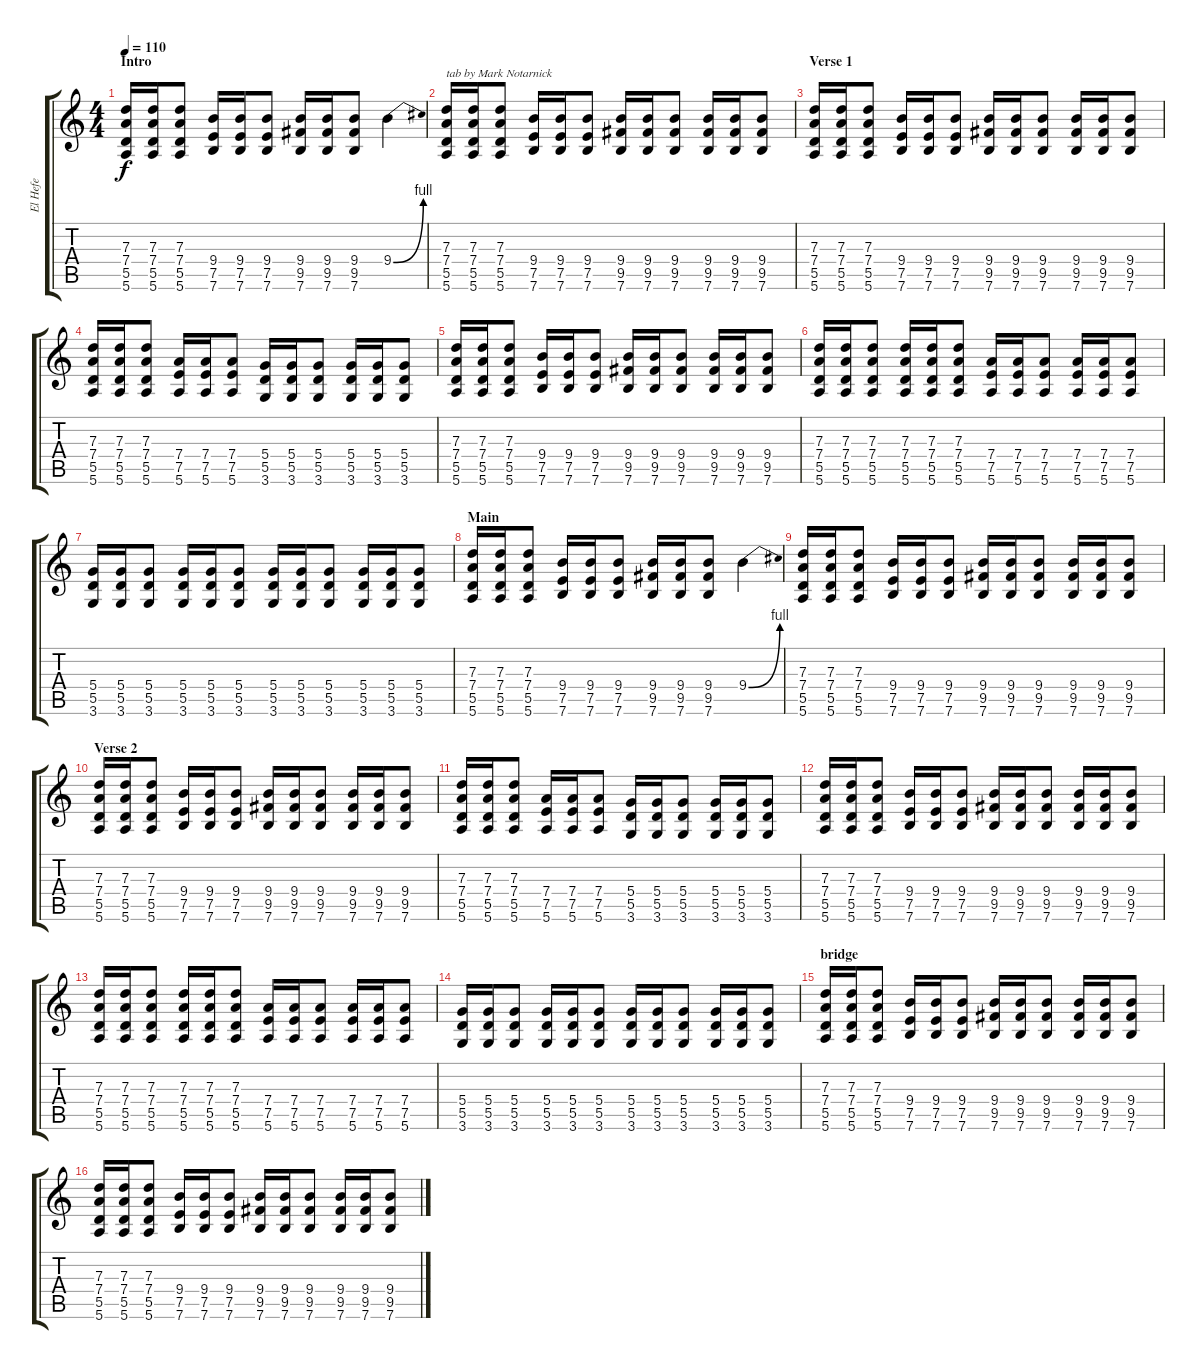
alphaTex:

\track ("El Hefe" "El Hefe") {instrument overdrivenguitar}
\staff {score tabs}
\tuning (E4 B3 G3 D3 A2 E2) {hide}
\ts (4 4)
\section ("" "Intro")
\tempo 110
\clef g2
\ks c
(7.3 7.4 5.5 5.6).16{dy f instrument overdrivenguitar} (7.3 7.4 5.5 5.6).16 (7.3 7.4 5.5 5.6).8 (9.4 7.5 7.6).16 (9.4 7.5 7.6).16 (9.4 7.5 7.6).8 (9.4 9.5 7.6).16 (9.4 9.5 7.6).16 (9.4 9.5 7.6).8 9.4{be (bend 0 0 60 4)}.4 |
(7.3 7.4 5.5 5.6).16{txt "tab by Mark Notarnick"} (7.3 7.4 5.5 5.6).16 (7.3 7.4 5.5 5.6).8 (9.4 7.5 7.6).16 (9.4 7.5 7.6).16 (9.4 7.5 7.6).8 (9.4 9.5 7.6).16 (9.4 9.5 7.6).16 (9.4 9.5 7.6).8 (9.4 9.5 7.6).16 (9.4 9.5 7.6).16 (9.4 9.5 7.6).8 |
\section ("" "Verse 1")
(7.3 7.4 5.5 5.6).16 (7.3 7.4 5.5 5.6).16 (7.3 7.4 5.5 5.6).8 (9.4 7.5 7.6).16 (9.4 7.5 7.6).16 (9.4 7.5 7.6).8 (9.4 9.5 7.6).16 (9.4 9.5 7.6).16 (9.4 9.5 7.6).8 (9.4 9.5 7.6).16 (9.4 9.5 7.6).16 (9.4 9.5 7.6).8 |
(7.3 7.4 5.5 5.6).16 (7.3 7.4 5.5 5.6).16 (7.3 7.4 5.5 5.6).8 (7.4 7.5 5.6).16 (7.4 7.5 5.6).16 (7.4 7.5 5.6).8 (5.4 5.5 3.6).16 (5.4 5.5 3.6).16 (5.4 5.5 3.6).8 (5.4 5.5 3.6).16 (5.4 5.5 3.6).16 (5.4 5.5 3.6).8 |
(7.3 7.4 5.5 5.6).16 (7.3 7.4 5.5 5.6).16 (7.3 7.4 5.5 5.6).8 (9.4 7.5 7.6).16 (9.4 7.5 7.6).16 (9.4 7.5 7.6).8 (9.4 9.5 7.6).16 (9.4 9.5 7.6).16 (9.4 9.5 7.6).8 (9.4 9.5 7.6).16 (9.4 9.5 7.6).16 (9.4 9.5 7.6).8 |
(7.3 7.4 5.5 5.6).16 (7.3 7.4 5.5 5.6).16 (7.3 7.4 5.5 5.6).8 (7.3 7.4 5.5 5.6).16 (7.3 7.4 5.5 5.6).16 (7.3 7.4 5.5 5.6).8 (7.4 7.5 5.6).16 (7.4 7.5 5.6).16 (7.4 7.5 5.6).8 (7.4 7.5 5.6).16 (7.4 7.5 5.6).16 (7.4 7.5 5.6).8 |
(5.4 5.5 3.6).16 (5.4 5.5 3.6).16 (5.4 5.5 3.6).8 (5.4 5.5 3.6).16 (5.4 5.5 3.6).16 (5.4 5.5 3.6).8 (5.4 5.5 3.6).16 (5.4 5.5 3.6).16 (5.4 5.5 3.6).8 (5.4 5.5 3.6).16 (5.4 5.5 3.6).16 (5.4 5.5 3.6).8 |
\section ("" "Main")
(7.3 7.4 5.5 5.6).16 (7.3 7.4 5.5 5.6).16 (7.3 7.4 5.5 5.6).8 (9.4 7.5 7.6).16 (9.4 7.5 7.6).16 (9.4 7.5 7.6).8 (9.4 9.5 7.6).16 (9.4 9.5 7.6).16 (9.4 9.5 7.6).8 9.4{be (bend 0 0 60 4)}.4 |
(7.3 7.4 5.5 5.6).16 (7.3 7.4 5.5 5.6).16 (7.3 7.4 5.5 5.6).8 (9.4 7.5 7.6).16 (9.4 7.5 7.6).16 (9.4 7.5 7.6).8 (9.4 9.5 7.6).16 (9.4 9.5 7.6).16 (9.4 9.5 7.6).8 (9.4 9.5 7.6).16 (9.4 9.5 7.6).16 (9.4 9.5 7.6).8 |
\section ("" "Verse 2")
(7.3 7.4 5.5 5.6).16 (7.3 7.4 5.5 5.6).16 (7.3 7.4 5.5 5.6).8 (9.4 7.5 7.6).16 (9.4 7.5 7.6).16 (9.4 7.5 7.6).8 (9.4 9.5 7.6).16 (9.4 9.5 7.6).16 (9.4 9.5 7.6).8 (9.4 9.5 7.6).16 (9.4 9.5 7.6).16 (9.4 9.5 7.6).8 |
(7.3 7.4 5.5 5.6).16 (7.3 7.4 5.5 5.6).16 (7.3 7.4 5.5 5.6).8 (7.4 7.5 5.6).16 (7.4 7.5 5.6).16 (7.4 7.5 5.6).8 (5.4 5.5 3.6).16 (5.4 5.5 3.6).16 (5.4 5.5 3.6).8 (5.4 5.5 3.6).16 (5.4 5.5 3.6).16 (5.4 5.5 3.6).8 |
(7.3 7.4 5.5 5.6).16 (7.3 7.4 5.5 5.6).16 (7.3 7.4 5.5 5.6).8 (9.4 7.5 7.6).16 (9.4 7.5 7.6).16 (9.4 7.5 7.6).8 (9.4 9.5 7.6).16 (9.4 9.5 7.6).16 (9.4 9.5 7.6).8 (9.4 9.5 7.6).16 (9.4 9.5 7.6).16 (9.4 9.5 7.6).8 |
(7.3 7.4 5.5 5.6).16 (7.3 7.4 5.5 5.6).16 (7.3 7.4 5.5 5.6).8 (7.3 7.4 5.5 5.6).16 (7.3 7.4 5.5 5.6).16 (7.3 7.4 5.5 5.6).8 (7.4 7.5 5.6).16 (7.4 7.5 5.6).16 (7.4 7.5 5.6).8 (7.4 7.5 5.6).16 (7.4 7.5 5.6).16 (7.4 7.5 5.6).8 |
(5.4 5.5 3.6).16 (5.4 5.5 3.6).16 (5.4 5.5 3.6).8 (5.4 5.5 3.6).16 (5.4 5.5 3.6).16 (5.4 5.5 3.6).8 (5.4 5.5 3.6).16 (5.4 5.5 3.6).16 (5.4 5.5 3.6).8 (5.4 5.5 3.6).16 (5.4 5.5 3.6).16 (5.4 5.5 3.6).8 |
\section ("" "bridge")
(7.3 7.4 5.5 5.6).16 (7.3 7.4 5.5 5.6).16 (7.3 7.4 5.5 5.6).8 (9.4 7.5 7.6).16 (9.4 7.5 7.6).16 (9.4 7.5 7.6).8 (9.4 9.5 7.6).16 (9.4 9.5 7.6).16 (9.4 9.5 7.6).8 (9.4 9.5 7.6).16 (9.4 9.5 7.6).16 (9.4 9.5 7.6).8 |
(7.3 7.4 5.5 5.6).16 (7.3 7.4 5.5 5.6).16 (7.3 7.4 5.5 5.6).8 (9.4 7.5 7.6).16 (9.4 7.5 7.6).16 (9.4 7.5 7.6).8 (9.4 9.5 7.6).16 (9.4 9.5 7.6).16 (9.4 9.5 7.6).8 (9.4 9.5 7.6).16 (9.4 9.5 7.6).16 (9.4 9.5 7.6).8
